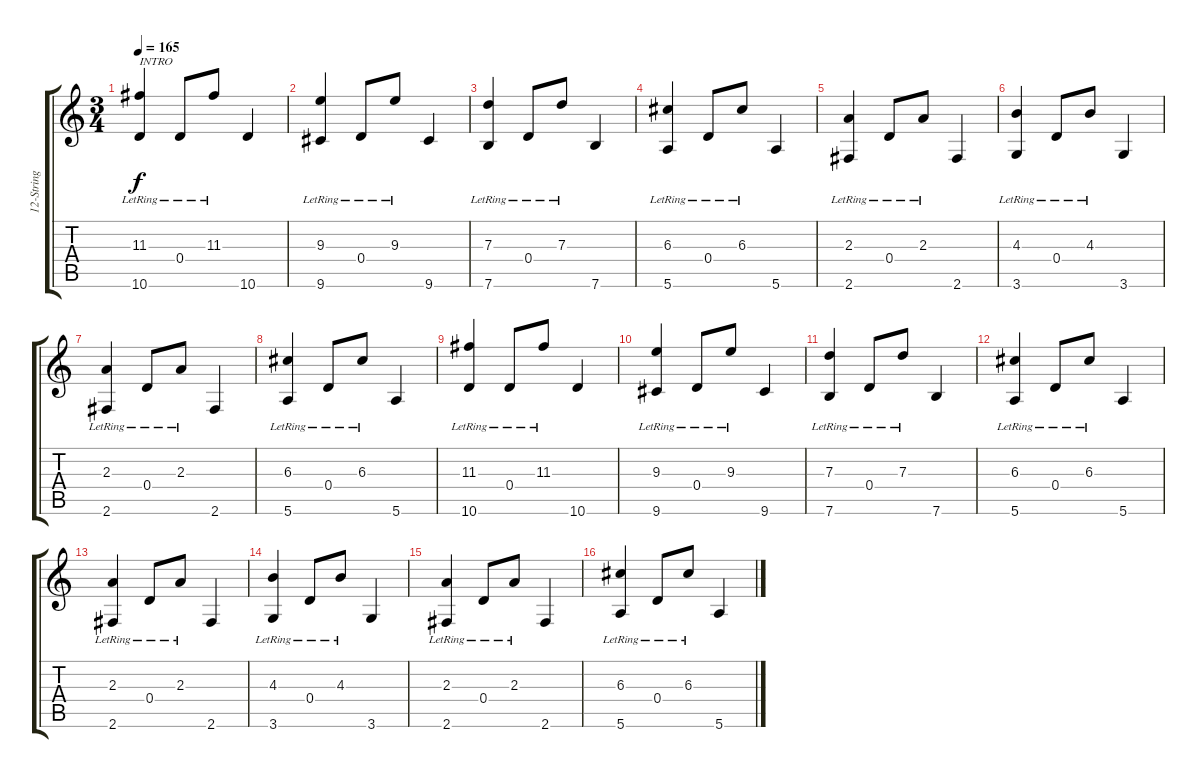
\track ("12-String Rythym" "12-String ") {instrument acousticguitarsteel}
\staff {score tabs}
\tuning (E4 B3 G3 D3 A2 E2) {hide}
\ts (3 4)
\tempo 165
\clef g2
\ks c
(11.3 10.6{lr}).4{txt "INTRO" dy f instrument acousticguitarsteel} 0.4{lr}.8 11.3{lr}.8 10.6.4 |
(9.3 9.6{lr}).4 0.4{lr}.8 9.3{lr}.8 9.6.4 |
(7.3 7.6{lr}).4 0.4{lr}.8 7.3{lr}.8 7.6.4 |
(6.3 5.6{lr}).4 0.4{lr}.8 6.3{lr}.8 5.6.4 |
(2.3 2.6{lr}).4 0.4{lr}.8 2.3{lr}.8 2.6.4 |
(4.3 3.6{lr}).4 0.4{lr}.8 4.3{lr}.8 3.6.4 |
(2.3 2.6{lr}).4 0.4{lr}.8 2.3{lr}.8 2.6.4 |
(6.3 5.6{lr}).4 0.4{lr}.8 6.3{lr}.8 5.6.4 |
(11.3 10.6{lr}).4 0.4{lr}.8 11.3{lr}.8 10.6.4 |
(9.3 9.6{lr}).4 0.4{lr}.8 9.3{lr}.8 9.6.4 |
(7.3 7.6{lr}).4 0.4{lr}.8 7.3{lr}.8 7.6.4 |
(6.3 5.6{lr}).4 0.4{lr}.8 6.3{lr}.8 5.6.4 |
(2.3 2.6{lr}).4 0.4{lr}.8 2.3{lr}.8 2.6.4 |
(4.3 3.6{lr}).4 0.4{lr}.8 4.3{lr}.8 3.6.4 |
(2.3 2.6{lr}).4 0.4{lr}.8 2.3{lr}.8 2.6.4 |
(6.3 5.6{lr}).4 0.4{lr}.8 6.3{lr}.8 5.6.4
